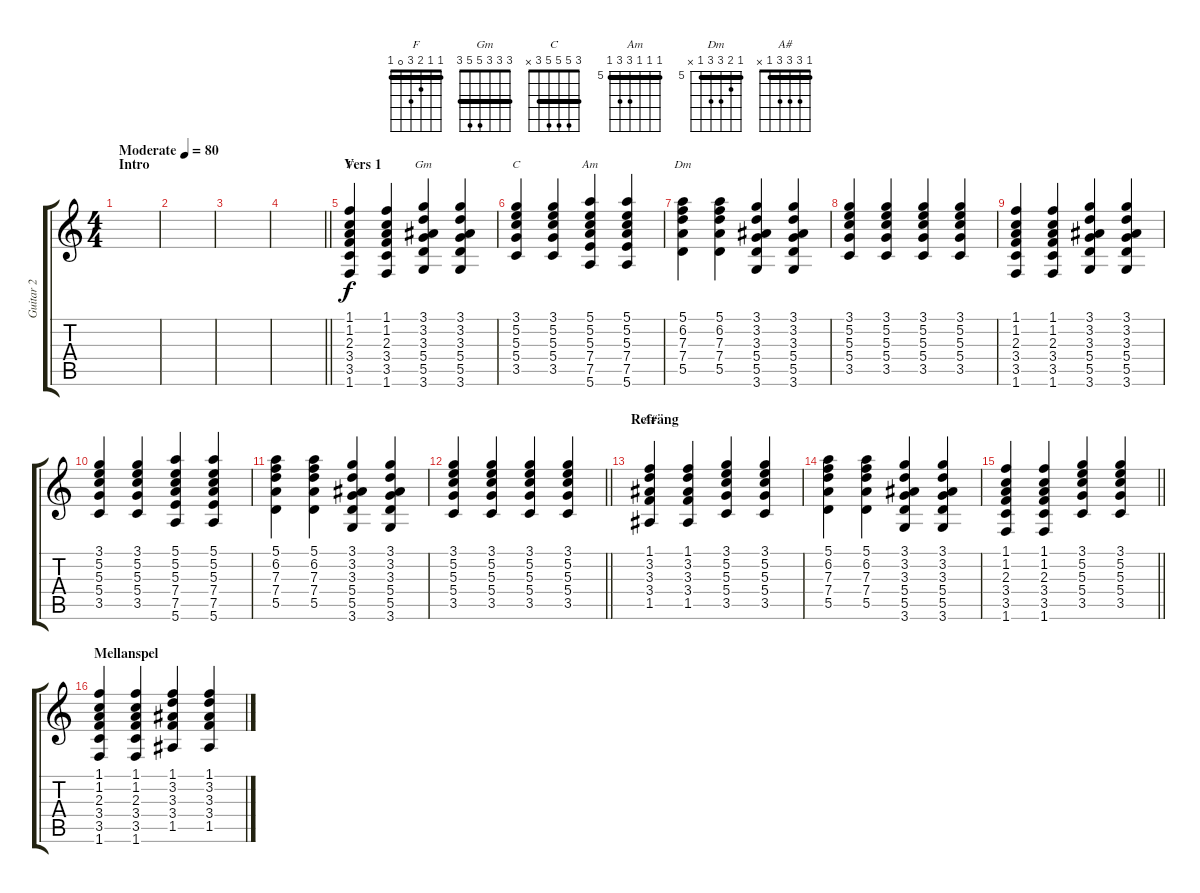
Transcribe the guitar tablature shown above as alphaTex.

\track ("Guitar 2" "Guitar 2") {instrument acousticguitarsteel}
\staff {score tabs}
\tuning (E4 B3 G3 D3 A2 E2) {hide}
\chord ("F" 1 1 2 3 0 1) {barre 1}
\chord ("Gm" 3 3 3 5 5 3) {barre 3}
\chord ("C" 3 5 5 5 3 x) {barre 3}
\chord ("Am" 5 5 5 7 7 5) {firstfret 5 barre 5}
\chord ("Dm" 5 6 7 7 5 x) {firstfret 5 barre 5}
\chord ("A#" 1 3 3 3 1 x) {barre 1}
\ts (4 4)
\section ("" "Intro")
\tempo (80 "Moderate")
\clef g2
\ks c
|
|
|
\barLineRight lightlight
|
\section ("" "Vers 1")
(1.1 1.2 2.3 3.4 3.5 1.6).4{ch "F"} (1.1 1.2 2.3 3.4 3.5 1.6).4 (3.1 3.2 3.3 5.4 5.5 3.6).4{ch "Gm"} (3.1 3.2 3.3 5.4 5.5 3.6).4 |
(3.1 5.2 5.3 5.4 3.5).4{ch "C"} (3.1 5.2 5.3 5.4 3.5).4 (5.1 5.2 5.3 7.4 7.5 5.6).4{ch "Am"} (5.1 5.2 5.3 7.4 7.5 5.6).4 |
(5.1 6.2 7.3 7.4 5.5).4{ch "Dm"} (5.1 6.2 7.3 7.4 5.5).4 (3.1 3.2 3.3 5.4 5.5 3.6).4 (3.1 3.2 3.3 5.4 5.5 3.6).4 |
(3.1 5.2 5.3 5.4 3.5).4 (3.1 5.2 5.3 5.4 3.5).4 (3.1 5.2 5.3 5.4 3.5).4 (3.1 5.2 5.3 5.4 3.5).4 |
(1.1 1.2 2.3 3.4 3.5 1.6).4 (1.1 1.2 2.3 3.4 3.5 1.6).4 (3.1 3.2 3.3 5.4 5.5 3.6).4 (3.1 3.2 3.3 5.4 5.5 3.6).4 |
(3.1 5.2 5.3 5.4 3.5).4 (3.1 5.2 5.3 5.4 3.5).4 (5.1 5.2 5.3 7.4 7.5 5.6).4 (5.1 5.2 5.3 7.4 7.5 5.6).4 |
(5.1 6.2 7.3 7.4 5.5).4 (5.1 6.2 7.3 7.4 5.5).4 (3.1 3.2 3.3 5.4 5.5 3.6).4 (3.1 3.2 3.3 5.4 5.5 3.6).4 |
\barLineRight lightlight
(3.1 5.2 5.3 5.4 3.5).4 (3.1 5.2 5.3 5.4 3.5).4 (3.1 5.2 5.3 5.4 3.5).4 (3.1 5.2 5.3 5.4 3.5).4 |
\section ("" "Refräng")
(1.1 3.2 3.3 3.4 1.5).4{ch "A#"} (1.1 3.2 3.3 3.4 1.5).4 (3.1 5.2 5.3 5.4 3.5).4 (3.1 5.2 5.3 5.4 3.5).4 |
(5.1 6.2 7.3 7.4 5.5).4 (5.1 6.2 7.3 7.4 5.5).4 (3.1 3.2 3.3 5.4 5.5 3.6).4 (3.1 3.2 3.3 5.4 5.5 3.6).4 |
\barLineRight lightlight
(1.1 1.2 2.3 3.4 3.5 1.6).4 (1.1 1.2 2.3 3.4 3.5 1.6).4 (3.1 5.2 5.3 5.4 3.5).4 (3.1 5.2 5.3 5.4 3.5).4 |
\section ("" "Mellanspel")
(1.1 1.2 2.3 3.4 3.5 1.6).4 (1.1 1.2 2.3 3.4 3.5 1.6).4 (1.1 3.2 3.3 3.4 1.5).4 (1.1 3.2 3.3 3.4 1.5).4
